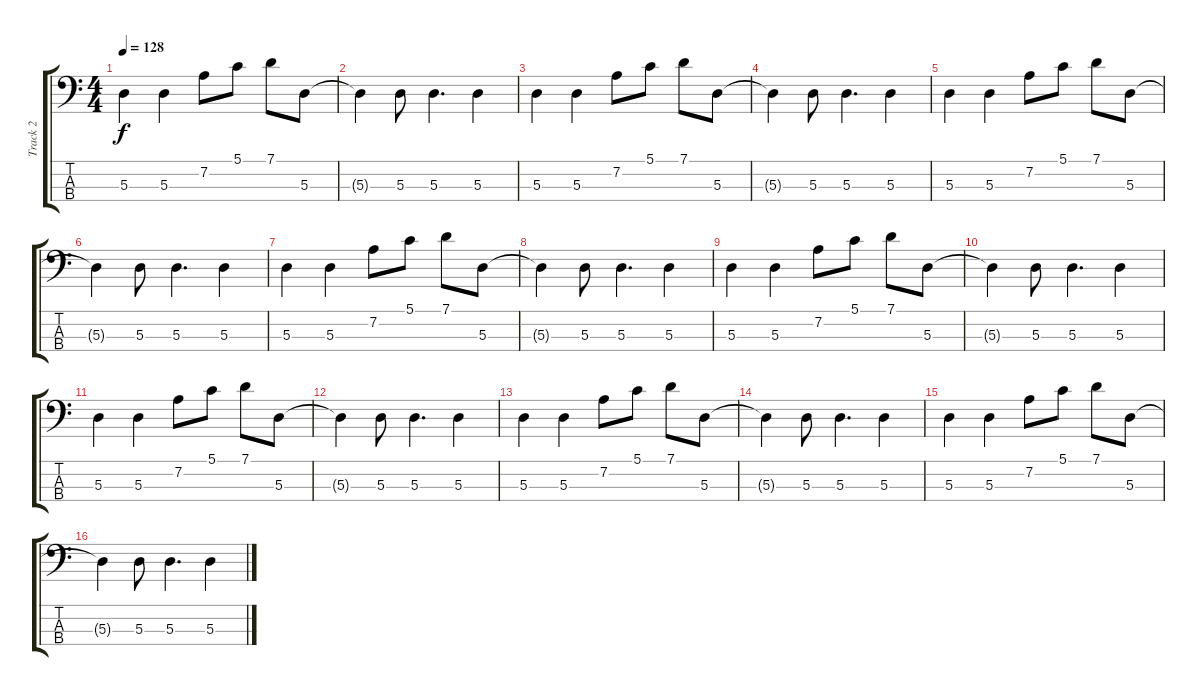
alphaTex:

\track ("Track 2" "Track 2") {instrument electricbassfinger}
\staff {score tabs}
\tuning (G2 D2 A1 E1) {hide}
\ts (4 4)
\tempo 128
\clef f4
\ks c
5.3.4{dy f} 5.3.4 7.2.8 5.1.8 7.1.8 5.3.8 |
5.3{t}.4 5.3.8 5.3.4{d} 5.3.4 |
5.3.4 5.3.4 7.2.8 5.1.8 7.1.8 5.3.8 |
5.3{t}.4 5.3.8 5.3.4{d} 5.3.4 |
5.3.4 5.3.4 7.2.8 5.1.8 7.1.8 5.3.8 |
5.3{t}.4 5.3.8 5.3.4{d} 5.3.4 |
5.3.4 5.3.4 7.2.8 5.1.8 7.1.8 5.3.8 |
5.3{t}.4 5.3.8 5.3.4{d} 5.3.4 |
5.3.4 5.3.4 7.2.8 5.1.8 7.1.8 5.3.8 |
5.3{t}.4 5.3.8 5.3.4{d} 5.3.4 |
5.3.4 5.3.4 7.2.8 5.1.8 7.1.8 5.3.8 |
5.3{t}.4 5.3.8 5.3.4{d} 5.3.4 |
5.3.4 5.3.4 7.2.8 5.1.8 7.1.8 5.3.8 |
5.3{t}.4 5.3.8 5.3.4{d} 5.3.4 |
5.3.4 5.3.4 7.2.8 5.1.8 7.1.8 5.3.8 |
5.3{t}.4 5.3.8 5.3.4{d} 5.3.4
